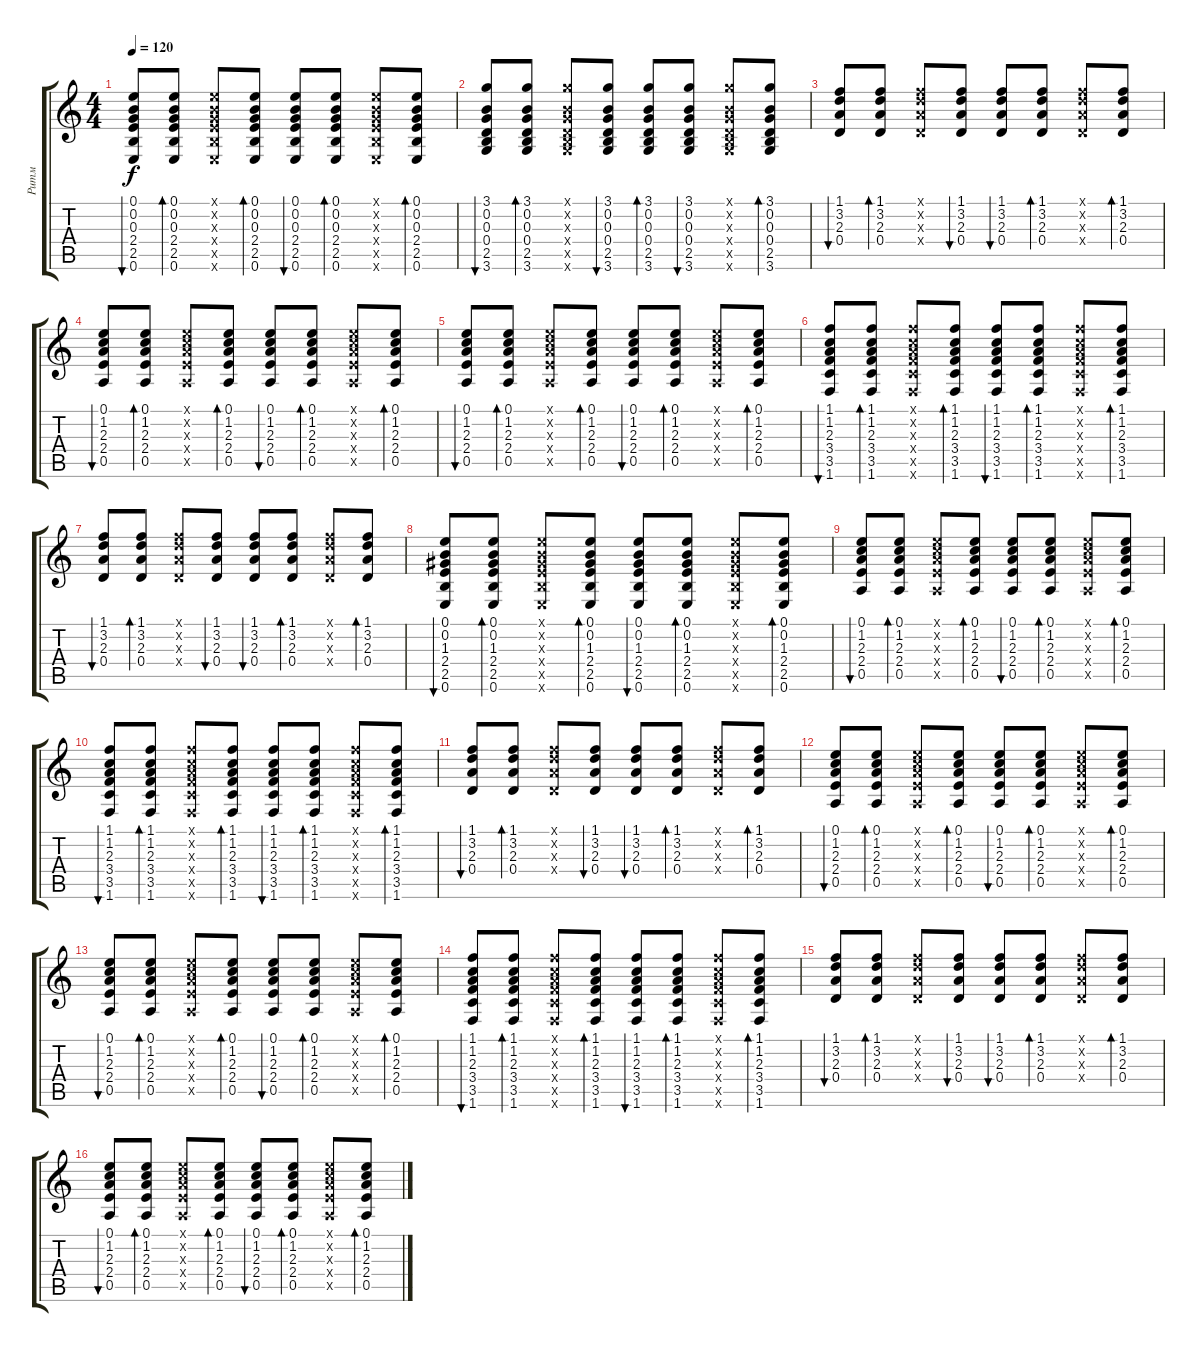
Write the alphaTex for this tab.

\track ("Ритм" "Ритм") {instrument acousticguitarsteel}
\staff {score tabs}
\tuning (E4 B3 G3 D3 A2 E2) {hide}
\ts (4 4)
\tempo 120
\clef g2
\ks c
(0.1 0.2 0.3 2.4 2.5 0.6).8{bu 30 dy f} (0.1 0.2 0.3 2.4 2.5 0.6).8{bd 30} (0.1{x} 0.2{x} 0.3{x} 2.4{x} 2.5{x} 0.6{x}).8 (0.1 0.2 0.3 2.4 2.5 0.6).8{bd 30} (0.1 0.2 0.3 2.4 2.5 0.6).8{bu 30} (0.1 0.2 0.3 2.4 2.5 0.6).8{bd 30} (0.1{x} 0.2{x} 0.3{x} 2.4{x} 2.5{x} 0.6{x}).8 (0.1 0.2 0.3 2.4 2.5 0.6).8{bd 30} |
(3.1 0.2 0.3 0.4 2.5 3.6).8{bu 30} (3.1 0.2 0.3 0.4 2.5 3.6).8{bd 30} (3.1{x} 0.2{x} 0.3{x} 0.4{x} 2.5{x} 3.6{x}).8 (3.1 0.2 0.3 0.4 2.5 3.6).8{bu 30} (3.1 0.2 0.3 0.4 2.5 3.6).8{bd 30} (3.1 0.2 0.3 0.4 2.5 3.6).8{bu 30} (3.1{x} 0.2{x} 0.3{x} 0.4{x} 2.5{x} 3.6{x}).8 (3.1 0.2 0.3 0.4 2.5 3.6).8{bd 30} |
(1.1 3.2 2.3 0.4).8{bu 30} (1.1 3.2 2.3 0.4).8{bd 30} (1.1{x} 3.2{x} 2.3{x} 0.4{x}).8 (1.1 3.2 2.3 0.4).8{bu 30} (1.1 3.2 2.3 0.4).8{bu 30} (1.1 3.2 2.3 0.4).8{bd 30} (1.1{x} 3.2{x} 2.3{x} 0.4{x}).8 (1.1 3.2 2.3 0.4).8{bd 30} |
(0.1 1.2 2.3 2.4 0.5).8{bu 30} (0.1 1.2 2.3 2.4 0.5).8{bd 30} (0.1{x} 1.2{x} 2.3{x} 2.4{x} 0.5{x}).8 (0.1 1.2 2.3 2.4 0.5).8{bd 30} (0.1 1.2 2.3 2.4 0.5).8{bu 30} (0.1 1.2 2.3 2.4 0.5).8{bd 30} (0.1{x} 1.2{x} 2.3{x} 2.4{x} 0.5{x}).8 (0.1 1.2 2.3 2.4 0.5).8{bd 30} |
(0.1 1.2 2.3 2.4 0.5).8{bu 30} (0.1 1.2 2.3 2.4 0.5).8{bd 30} (0.1{x} 1.2{x} 2.3{x} 2.4{x} 0.5{x}).8 (0.1 1.2 2.3 2.4 0.5).8{bd 30} (0.1 1.2 2.3 2.4 0.5).8{bu 30} (0.1 1.2 2.3 2.4 0.5).8{bd 30} (0.1{x} 1.2{x} 2.3{x} 2.4{x} 0.5{x}).8 (0.1 1.2 2.3 2.4 0.5).8{bd 30} |
(1.1 1.2 2.3 3.4 3.5 1.6).8{bu 30} (1.1 1.2 2.3 3.4 3.5 1.6).8{bd 30} (1.1{x} 1.2{x} 2.3{x} 3.4{x} 3.5{x} 1.6{x}).8 (1.1 1.2 2.3 3.4 3.5 1.6).8{bd 30} (1.1 1.2 2.3 3.4 3.5 1.6).8{bu 30} (1.1 1.2 2.3 3.4 3.5 1.6).8{bd 30} (1.1{x} 1.2{x} 2.3{x} 3.4{x} 3.5{x} 1.6{x}).8 (1.1 1.2 2.3 3.4 3.5 1.6).8{bd 30} |
(1.1 3.2 2.3 0.4).8{bu 30} (1.1 3.2 2.3 0.4).8{bd 30} (1.1{x} 3.2{x} 2.3{x} 0.4{x}).8 (1.1 3.2 2.3 0.4).8{bu 30} (1.1 3.2 2.3 0.4).8{bu 30} (1.1 3.2 2.3 0.4).8{bd 30} (1.1{x} 3.2{x} 2.3{x} 0.4{x}).8 (1.1 3.2 2.3 0.4).8{bd 30} |
(0.1 0.2 1.3 2.4 2.5 0.6).8{bu 30} (0.1 0.2 1.3 2.4 2.5 0.6).8{bd 30} (0.1{x} 0.2{x} 1.3{x} 2.4{x} 2.5{x} 0.6{x}).8 (0.1 0.2 1.3 2.4 2.5 0.6).8{bd 30} (0.1 0.2 1.3 2.4 2.5 0.6).8{bu 30} (0.1 0.2 1.3 2.4 2.5 0.6).8{bd 30} (0.1{x} 0.2{x} 1.3{x} 2.4{x} 2.5{x} 0.6{x}).8 (0.1 0.2 1.3 2.4 2.5 0.6).8{bd 30} |
(0.1 1.2 2.3 2.4 0.5).8{bu 30} (0.1 1.2 2.3 2.4 0.5).8{bd 30} (0.1{x} 1.2{x} 2.3{x} 2.4{x} 0.5{x}).8 (0.1 1.2 2.3 2.4 0.5).8{bd 30} (0.1 1.2 2.3 2.4 0.5).8{bu 30} (0.1 1.2 2.3 2.4 0.5).8{bd 30} (0.1{x} 1.2{x} 2.3{x} 2.4{x} 0.5{x}).8 (0.1 1.2 2.3 2.4 0.5).8{bd 30} |
(1.1 1.2 2.3 3.4 3.5 1.6).8{bu 30} (1.1 1.2 2.3 3.4 3.5 1.6).8{bd 30} (1.1{x} 1.2{x} 2.3{x} 3.4{x} 3.5{x} 1.6{x}).8 (1.1 1.2 2.3 3.4 3.5 1.6).8{bd 30} (1.1 1.2 2.3 3.4 3.5 1.6).8{bu 30} (1.1 1.2 2.3 3.4 3.5 1.6).8{bd 30} (1.1{x} 1.2{x} 2.3{x} 3.4{x} 3.5{x} 1.6{x}).8 (1.1 1.2 2.3 3.4 3.5 1.6).8{bd 30} |
(1.1 3.2 2.3 0.4).8{bu 30} (1.1 3.2 2.3 0.4).8{bd 30} (1.1{x} 3.2{x} 2.3{x} 0.4{x}).8 (1.1 3.2 2.3 0.4).8{bu 30} (1.1 3.2 2.3 0.4).8{bu 30} (1.1 3.2 2.3 0.4).8{bd 30} (1.1{x} 3.2{x} 2.3{x} 0.4{x}).8 (1.1 3.2 2.3 0.4).8{bd 30} |
(0.1 1.2 2.3 2.4 0.5).8{bu 30} (0.1 1.2 2.3 2.4 0.5).8{bd 30} (0.1{x} 1.2{x} 2.3{x} 2.4{x} 0.5{x}).8 (0.1 1.2 2.3 2.4 0.5).8{bd 30} (0.1 1.2 2.3 2.4 0.5).8{bu 30} (0.1 1.2 2.3 2.4 0.5).8{bd 30} (0.1{x} 1.2{x} 2.3{x} 2.4{x} 0.5{x}).8 (0.1 1.2 2.3 2.4 0.5).8{bd 30} |
(0.1 1.2 2.3 2.4 0.5).8{bu 30} (0.1 1.2 2.3 2.4 0.5).8{bd 30} (0.1{x} 1.2{x} 2.3{x} 2.4{x} 0.5{x}).8 (0.1 1.2 2.3 2.4 0.5).8{bd 30} (0.1 1.2 2.3 2.4 0.5).8{bu 30} (0.1 1.2 2.3 2.4 0.5).8{bd 30} (0.1{x} 1.2{x} 2.3{x} 2.4{x} 0.5{x}).8 (0.1 1.2 2.3 2.4 0.5).8{bd 30} |
(1.1 1.2 2.3 3.4 3.5 1.6).8{bu 30} (1.1 1.2 2.3 3.4 3.5 1.6).8{bd 30} (1.1{x} 1.2{x} 2.3{x} 3.4{x} 3.5{x} 1.6{x}).8 (1.1 1.2 2.3 3.4 3.5 1.6).8{bd 30} (1.1 1.2 2.3 3.4 3.5 1.6).8{bu 30} (1.1 1.2 2.3 3.4 3.5 1.6).8{bd 30} (1.1{x} 1.2{x} 2.3{x} 3.4{x} 3.5{x} 1.6{x}).8 (1.1 1.2 2.3 3.4 3.5 1.6).8{bd 30} |
(1.1 3.2 2.3 0.4).8{bu 30} (1.1 3.2 2.3 0.4).8{bd 30} (1.1{x} 3.2{x} 2.3{x} 0.4{x}).8 (1.1 3.2 2.3 0.4).8{bu 30} (1.1 3.2 2.3 0.4).8{bu 30} (1.1 3.2 2.3 0.4).8{bd 30} (1.1{x} 3.2{x} 2.3{x} 0.4{x}).8 (1.1 3.2 2.3 0.4).8{bd 30} |
(0.1 1.2 2.3 2.4 0.5).8{bu 30} (0.1 1.2 2.3 2.4 0.5).8{bd 30} (0.1{x} 1.2{x} 2.3{x} 2.4{x} 0.5{x}).8 (0.1 1.2 2.3 2.4 0.5).8{bd 30} (0.1 1.2 2.3 2.4 0.5).8{bu 30} (0.1 1.2 2.3 2.4 0.5).8{bd 30} (0.1{x} 1.2{x} 2.3{x} 2.4{x} 0.5{x}).8 (0.1 1.2 2.3 2.4 0.5).8{bd 30}
